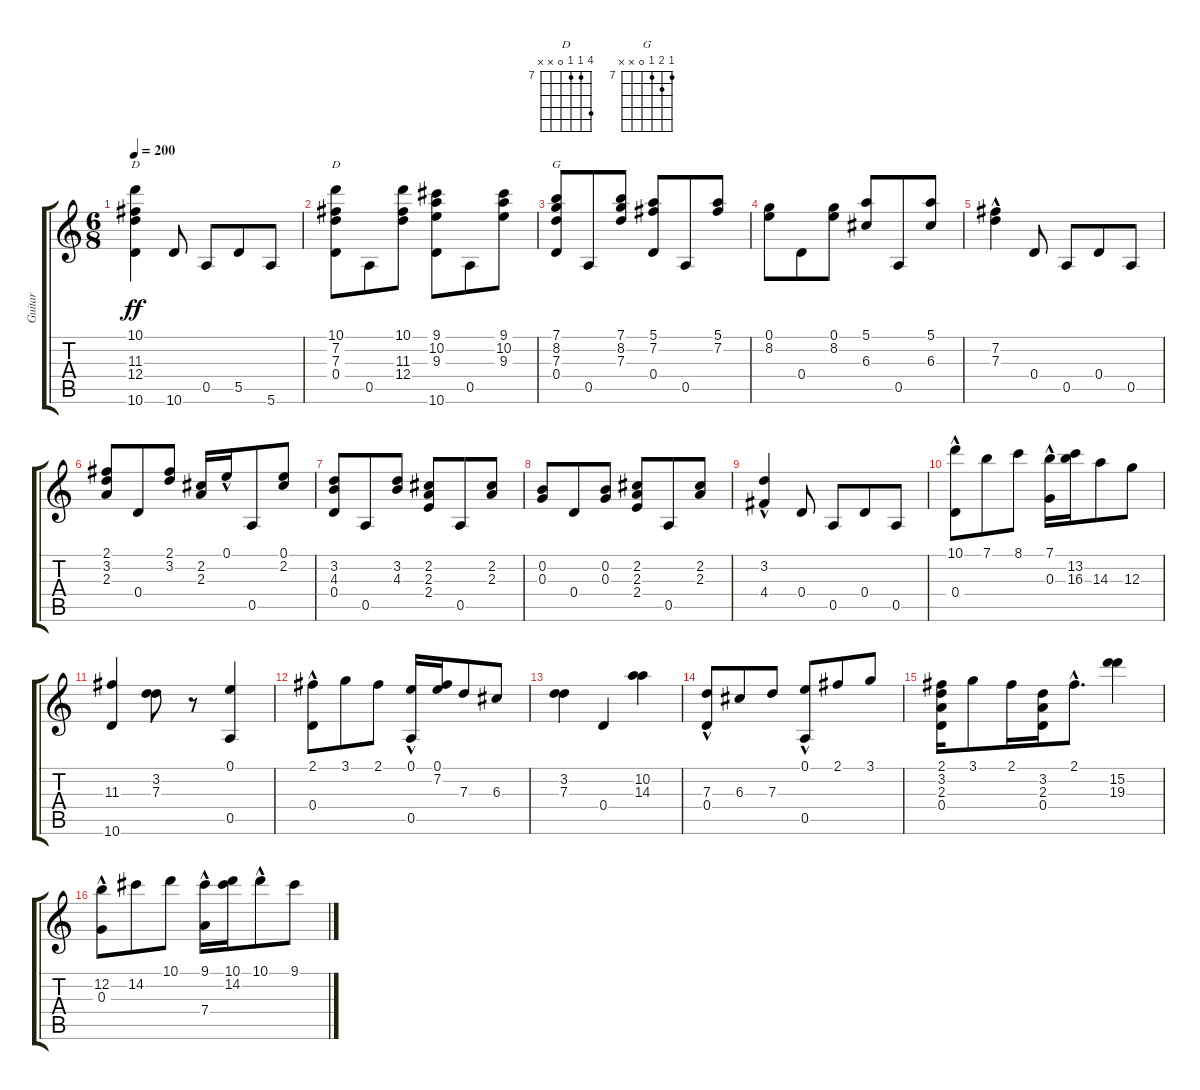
\track ("Guitar" "Guitar") {instrument acousticguitarsteel}
\staff {score tabs}
\tuning (E4 B3 G3 D3 A2 E2) {hide}
\chord ("D" 10 x 11 12 x 10) {firstfret 10}
\chord ("D" 10 7 7 0 x x) {firstfret 7}
\chord ("G" 7 8 7 0 x x) {firstfret 7}
\ts (6 8)
\tempo 200
\clef g2
\ks c
(10.1 11.3 12.4 10.6).4{ch "D" dy ff} 10.6.8 0.5.8 5.5.8 5.6.8 |
(10.1 7.2 7.3 0.4).8{ch "D"} 0.5.8 (10.1 11.3 12.4).8 (9.1 10.2 9.3 10.6).8 0.5.8 (9.1 10.2 9.3).8 |
(7.1 8.2 7.3 0.4).8{ch "G"} 0.5.8 (7.1 8.2 7.3).8 (5.1 7.2 0.4).8 0.5.8 (5.1 7.2).8 |
(0.1 8.2).8 0.4.8 (0.1 8.2).8 (5.1 6.3).8 0.5.8 (5.1 6.3).8 |
(7.2{hac} 7.3{hac}).4 0.4.8 0.5.8 0.4.8 0.5.8 |
(2.1 3.2 2.3).8 0.4.8 (2.1 3.2).8 (2.2 2.3).16 0.1{hac}.16 0.5.8 (0.1 2.2).8 |
(3.2 4.3 0.4).8 0.5.8 (3.2 4.3).8 (2.2 2.3 2.4).8 0.5.8 (2.2 2.3).8 |
(0.2 0.3).8 0.4.8 (0.2 0.3).8 (2.2 2.3 2.4).8 0.5.8 (2.2 2.3).8 |
(3.2{hac} 4.4{hac}).4 0.4.8 0.5.8 0.4.8 0.5.8 |
(10.1 0.4{hac}).8 7.1.8 8.1.8 (7.1 0.3{hac}).16 (13.2 16.3).16 14.3.8 12.3.8 |
(11.3 10.6).4 (3.2 7.3).8 r.8 (0.1 0.5).4 |
(2.1 0.4{hac}).8 3.1.8 2.1.8 (0.1 0.5{hac}).16 (0.1 7.2).16 7.3.8 6.3.8 |
(3.2 7.3).4 0.4.4 (10.2 14.3).4 |
(7.3 0.4{hac}).8 6.3.8 7.3.8 (0.1 0.5{hac}).8 2.1.8 3.1.8 |
(2.1 3.2 2.3 0.4).16 3.1.8 2.1.16 (3.2 2.3 0.4).16 2.1{hac}.8{d} (15.2 19.3).4 |
(12.2 0.3{hac}).8 14.2.8 10.1.8 (9.1 7.4{hac}).16 (10.1 14.2).16 10.1{hac}.8 9.1.8
